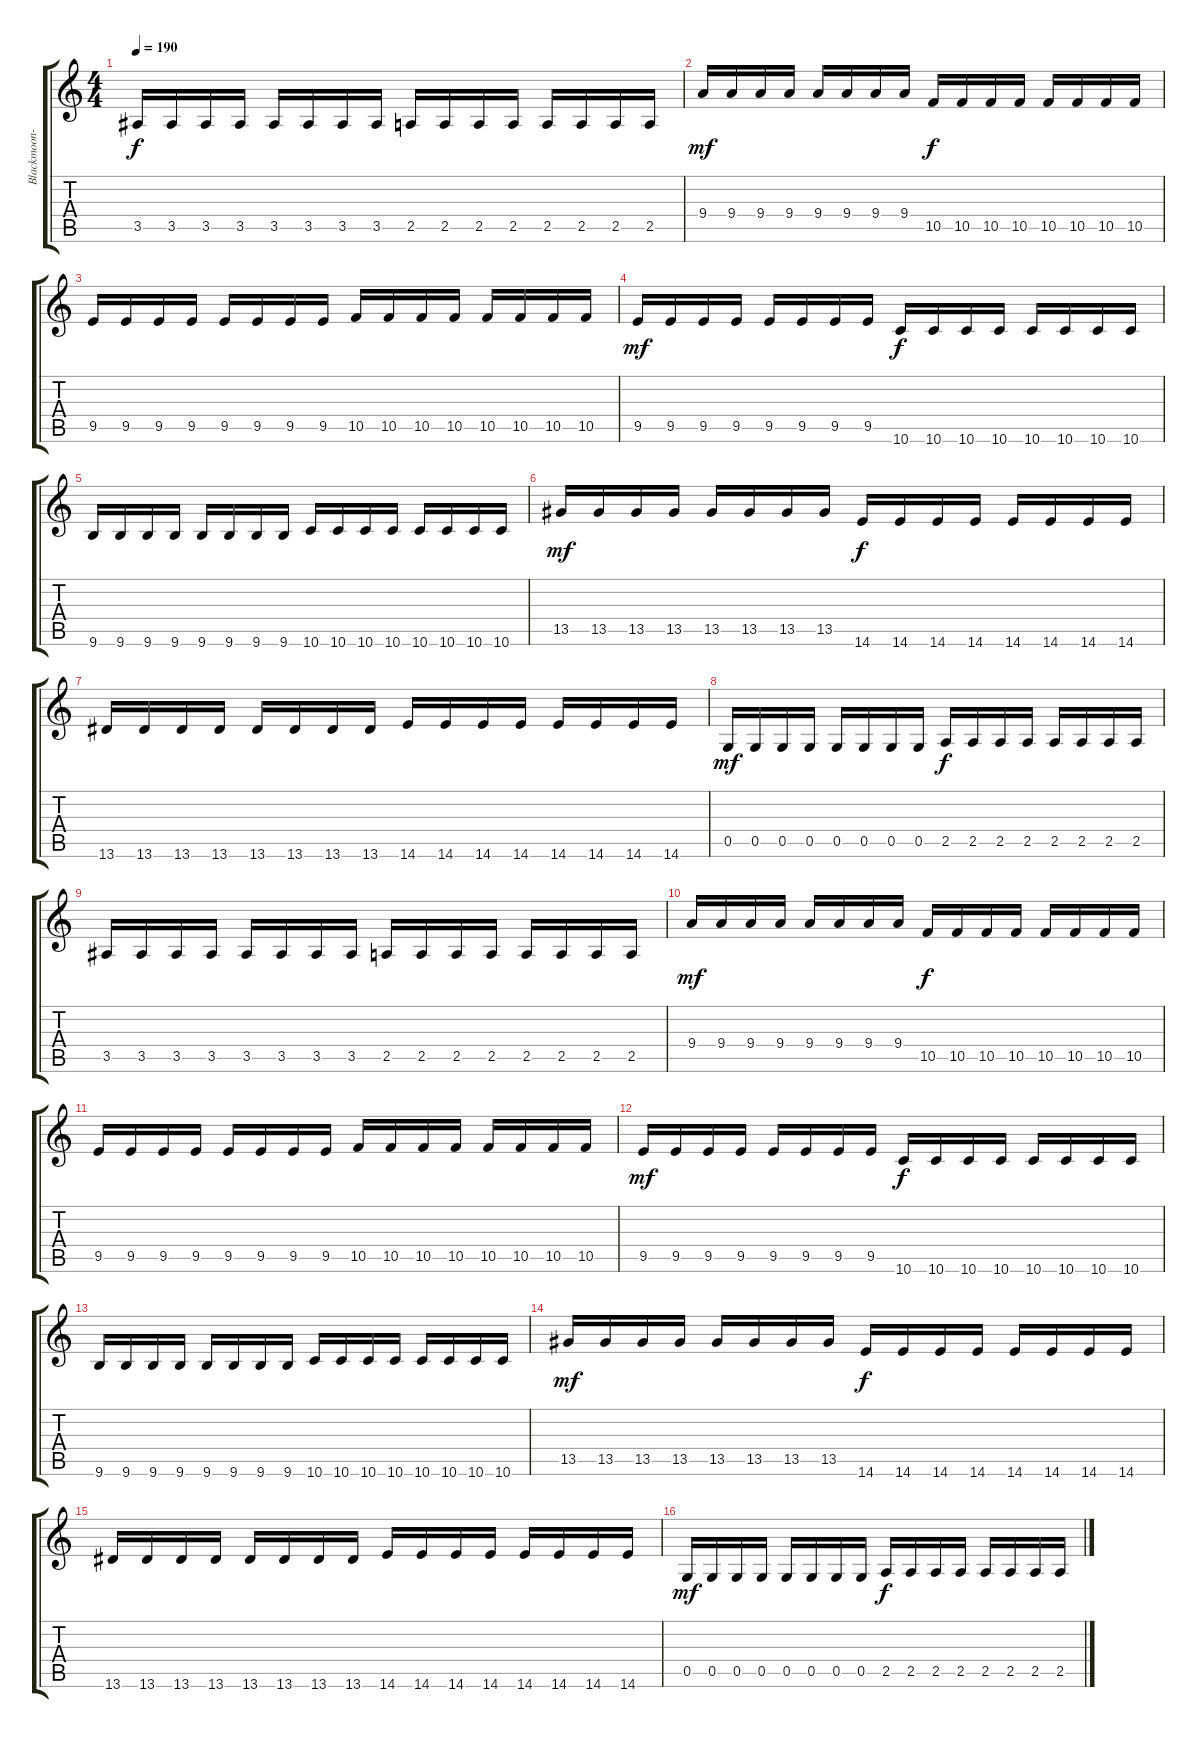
\track ("Blackmoon-Guitar I" "Blackmoon-") {instrument distortionguitar}
\staff {score tabs}
\tuning (D4 A3 F3 C3 G2 D2) {hide}
\ts (4 4)
\tempo 190
\clef g2
\ks c
3.5.16{dy f} 3.5.16 3.5.16 3.5.16 3.5.16 3.5.16 3.5.16 3.5.16 2.5.16 2.5.16 2.5.16 2.5.16 2.5.16 2.5.16 2.5.16 2.5.16 |
9.4.16{dy mf} 9.4.16 9.4.16 9.4.16 9.4.16 9.4.16 9.4.16 9.4.16 10.5.16{dy f} 10.5.16 10.5.16 10.5.16 10.5.16 10.5.16 10.5.16 10.5.16 |
9.5.16 9.5.16 9.5.16 9.5.16 9.5.16 9.5.16 9.5.16 9.5.16 10.5.16 10.5.16 10.5.16 10.5.16 10.5.16 10.5.16 10.5.16 10.5.16 |
9.5.16{dy mf} 9.5.16 9.5.16 9.5.16 9.5.16 9.5.16 9.5.16 9.5.16 10.6.16{dy f} 10.6.16 10.6.16 10.6.16 10.6.16 10.6.16 10.6.16 10.6.16 |
9.6.16 9.6.16 9.6.16 9.6.16 9.6.16 9.6.16 9.6.16 9.6.16 10.6.16 10.6.16 10.6.16 10.6.16 10.6.16 10.6.16 10.6.16 10.6.16 |
13.5.16{dy mf} 13.5.16 13.5.16 13.5.16 13.5.16 13.5.16 13.5.16 13.5.16 14.6.16{dy f} 14.6.16 14.6.16 14.6.16 14.6.16 14.6.16 14.6.16 14.6.16 |
13.6.16 13.6.16 13.6.16 13.6.16 13.6.16 13.6.16 13.6.16 13.6.16 14.6.16 14.6.16 14.6.16 14.6.16 14.6.16 14.6.16 14.6.16 14.6.16 |
0.5.16{dy mf} 0.5.16 0.5.16 0.5.16 0.5.16 0.5.16 0.5.16 0.5.16 2.5.16{dy f} 2.5.16 2.5.16 2.5.16 2.5.16 2.5.16 2.5.16 2.5.16 |
3.5.16 3.5.16 3.5.16 3.5.16 3.5.16 3.5.16 3.5.16 3.5.16 2.5.16 2.5.16 2.5.16 2.5.16 2.5.16 2.5.16 2.5.16 2.5.16 |
9.4.16{dy mf} 9.4.16 9.4.16 9.4.16 9.4.16 9.4.16 9.4.16 9.4.16 10.5.16{dy f} 10.5.16 10.5.16 10.5.16 10.5.16 10.5.16 10.5.16 10.5.16 |
9.5.16 9.5.16 9.5.16 9.5.16 9.5.16 9.5.16 9.5.16 9.5.16 10.5.16 10.5.16 10.5.16 10.5.16 10.5.16 10.5.16 10.5.16 10.5.16 |
9.5.16{dy mf} 9.5.16 9.5.16 9.5.16 9.5.16 9.5.16 9.5.16 9.5.16 10.6.16{dy f} 10.6.16 10.6.16 10.6.16 10.6.16 10.6.16 10.6.16 10.6.16 |
9.6.16 9.6.16 9.6.16 9.6.16 9.6.16 9.6.16 9.6.16 9.6.16 10.6.16 10.6.16 10.6.16 10.6.16 10.6.16 10.6.16 10.6.16 10.6.16 |
13.5.16{dy mf} 13.5.16 13.5.16 13.5.16 13.5.16 13.5.16 13.5.16 13.5.16 14.6.16{dy f} 14.6.16 14.6.16 14.6.16 14.6.16 14.6.16 14.6.16 14.6.16 |
13.6.16 13.6.16 13.6.16 13.6.16 13.6.16 13.6.16 13.6.16 13.6.16 14.6.16 14.6.16 14.6.16 14.6.16 14.6.16 14.6.16 14.6.16 14.6.16 |
0.5.16{dy mf} 0.5.16 0.5.16 0.5.16 0.5.16 0.5.16 0.5.16 0.5.16 2.5.16{dy f} 2.5.16 2.5.16 2.5.16 2.5.16 2.5.16 2.5.16 2.5.16
